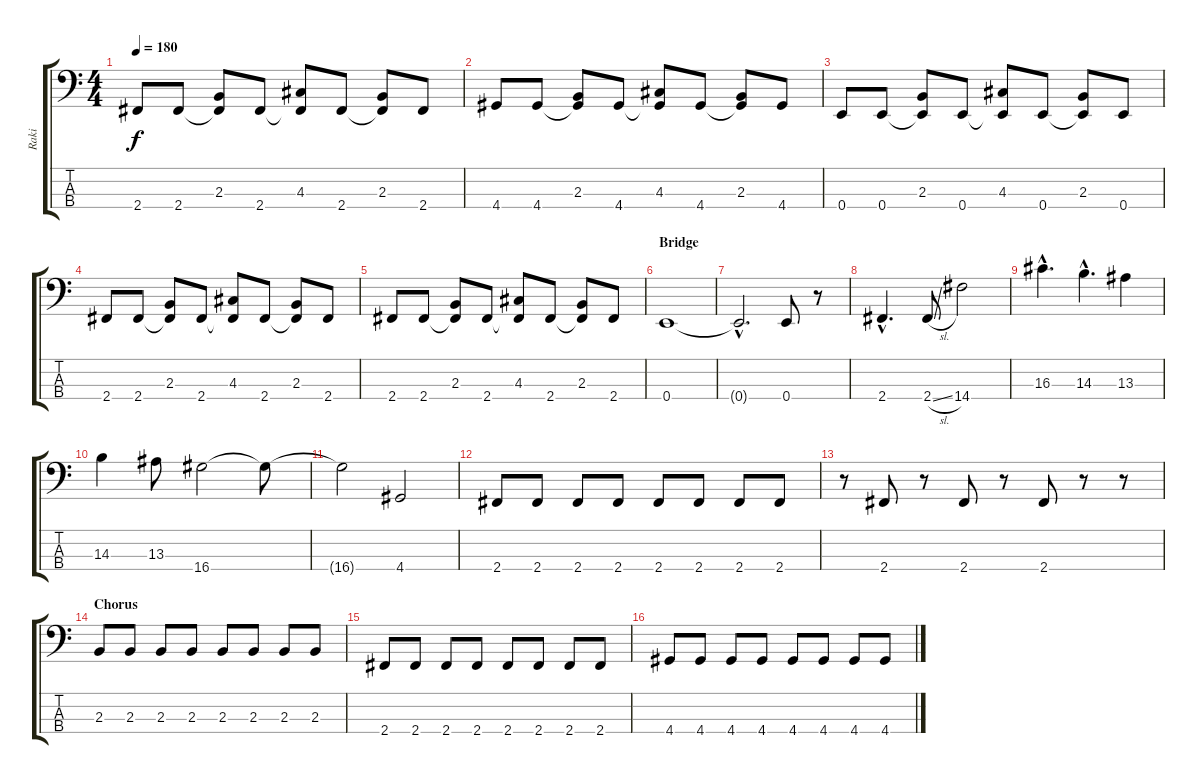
\track ("Raki" "Raki") {instrument electricbassfinger}
\staff {score tabs}
\tuning (G2 D2 A1 E1) {hide}
\ts (4 4)
\tempo 180
\clef f4
\ks c
2.4.8{dy f} 2.4.8 (2.3 2.4{t}).8 2.4.8 (4.3 2.4{t}).8 2.4.8 (2.3 2.4{t}).8 2.4.8 |
4.4.8 4.4.8 (2.3 4.4{t}).8 4.4.8 (4.3 4.4{t}).8 4.4.8 (2.3 4.4{t}).8 4.4.8 |
0.4.8 0.4.8 (2.3 0.4{t}).8 0.4.8 (4.3 0.4{t}).8 0.4.8 (2.3 0.4{t}).8 0.4.8 |
2.4.8 2.4.8 (2.3 2.4{t}).8 2.4.8 (4.3 2.4{t}).8 2.4.8 (2.3 2.4{t}).8 2.4.8 |
2.4.8 2.4.8 (2.3 2.4{t}).8 2.4.8 (4.3 2.4{t}).8 2.4.8 (2.3 2.4{t}).8 2.4.8 |
\section ("" "Bridge")
0.4.1 |
0.4{hac t}.2{d} 0.4.8 r.8 |
2.4{hac}.4{d} 2.4{sl}.8 14.4.2 |
16.3{hac}.4{d} 14.3{hac}.4{d} 13.3.4 |
14.3.4 13.3.8 16.4.2 16.4{t}.8 |
16.4{t}.2 4.4.2 |
2.4.8 2.4.8 2.4.8 2.4.8 2.4.8 2.4.8 2.4.8 2.4.8 |
r.8 2.4.8 r.8 2.4.8 r.8 2.4.8 r.8 r.8 |
\section ("" "Chorus")
2.3.8 2.3.8 2.3.8 2.3.8 2.3.8 2.3.8 2.3.8 2.3.8 |
2.4.8 2.4.8 2.4.8 2.4.8 2.4.8 2.4.8 2.4.8 2.4.8 |
4.4.8 4.4.8 4.4.8 4.4.8 4.4.8 4.4.8 4.4.8 4.4.8
